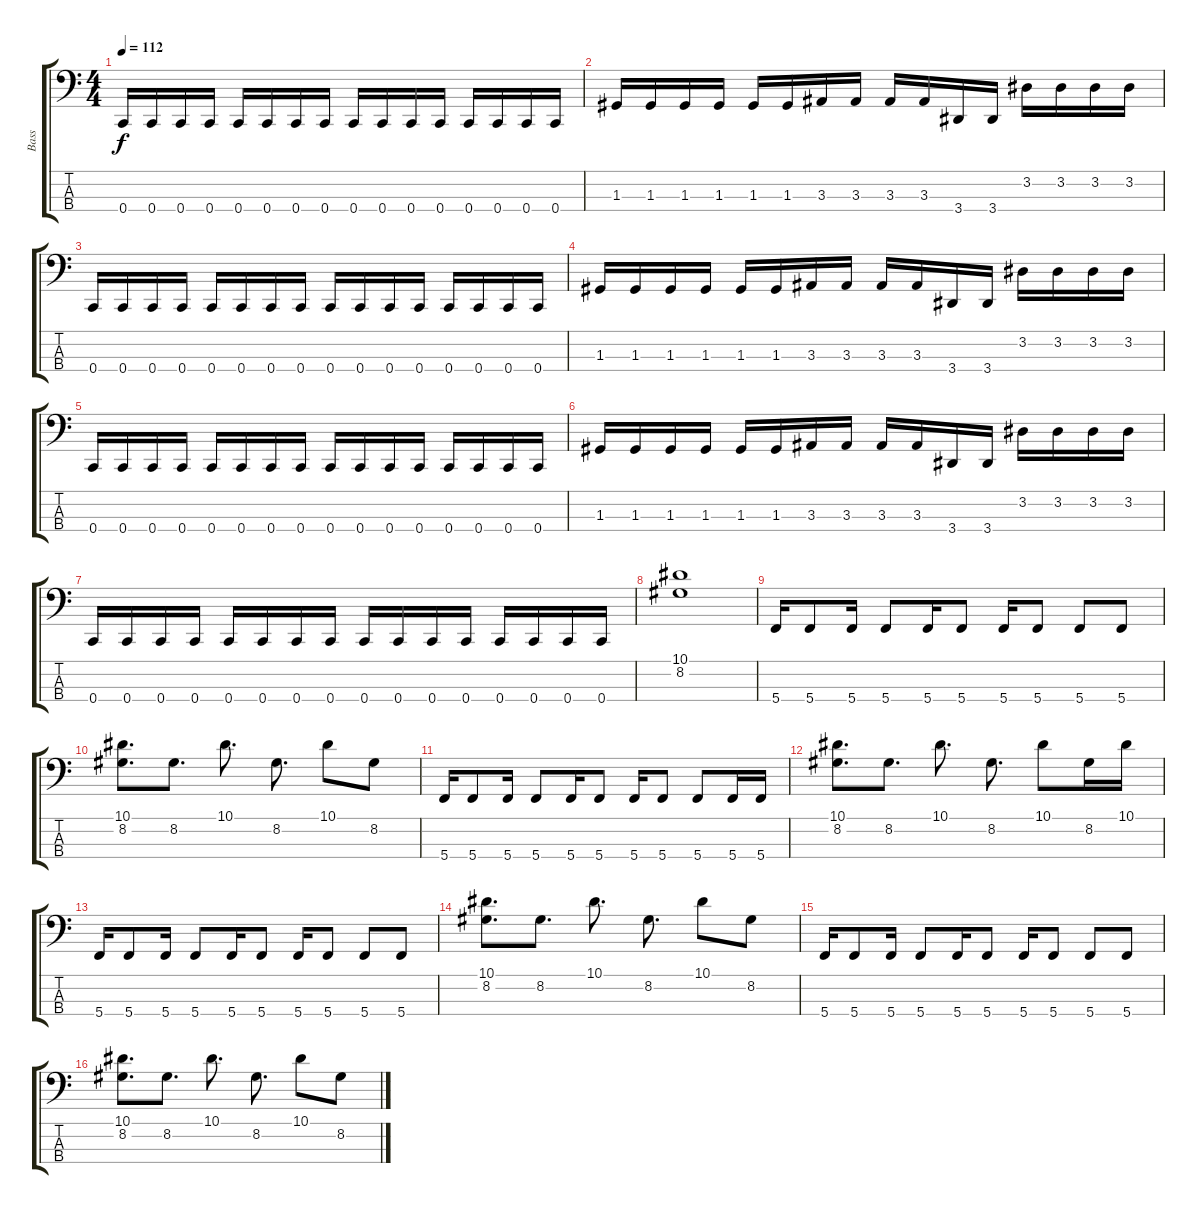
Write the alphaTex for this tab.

\track ("Bass" "Bass") {instrument electricbasspick}
\staff {score tabs}
\tuning (F2 C2 G1 C1) {hide}
\ts (4 4)
\tempo 112
\clef f4
\ks c
0.4.16{dy f} 0.4.16 0.4.16 0.4.16 0.4.16 0.4.16 0.4.16 0.4.16 0.4.16 0.4.16 0.4.16 0.4.16 0.4.16 0.4.16 0.4.16 0.4.16 |
1.3.16 1.3.16 1.3.16 1.3.16 1.3.16 1.3.16 3.3.16 3.3.16 3.3.16 3.3.16 3.4.16 3.4.16 3.2.16 3.2.16 3.2.16 3.2.16 |
0.4.16 0.4.16 0.4.16 0.4.16 0.4.16 0.4.16 0.4.16 0.4.16 0.4.16 0.4.16 0.4.16 0.4.16 0.4.16 0.4.16 0.4.16 0.4.16 |
1.3.16 1.3.16 1.3.16 1.3.16 1.3.16 1.3.16 3.3.16 3.3.16 3.3.16 3.3.16 3.4.16 3.4.16 3.2.16 3.2.16 3.2.16 3.2.16 |
0.4.16 0.4.16 0.4.16 0.4.16 0.4.16 0.4.16 0.4.16 0.4.16 0.4.16 0.4.16 0.4.16 0.4.16 0.4.16 0.4.16 0.4.16 0.4.16 |
1.3.16 1.3.16 1.3.16 1.3.16 1.3.16 1.3.16 3.3.16 3.3.16 3.3.16 3.3.16 3.4.16 3.4.16 3.2.16 3.2.16 3.2.16 3.2.16 |
0.4.16 0.4.16 0.4.16 0.4.16 0.4.16 0.4.16 0.4.16 0.4.16 0.4.16 0.4.16 0.4.16 0.4.16 0.4.16 0.4.16 0.4.16 0.4.16 |
(10.1 8.2).1 |
5.4.16 5.4.8 5.4.16 5.4.8 5.4.16 5.4.8 5.4.16 5.4.8 5.4.8 5.4.8 |
(10.1 8.2).8{d} 8.2.8{d} 10.1.8{d} 8.2.8{d} 10.1.8 8.2.8 |
5.4.16 5.4.8 5.4.16 5.4.8 5.4.16 5.4.8 5.4.16 5.4.8 5.4.8 5.4.16 5.4.16 |
(10.1 8.2).8{d} 8.2.8{d} 10.1.8{d} 8.2.8{d} 10.1.8 8.2.16 10.1.16 |
5.4.16 5.4.8 5.4.16 5.4.8 5.4.16 5.4.8 5.4.16 5.4.8 5.4.8 5.4.8 |
(10.1 8.2).8{d} 8.2.8{d} 10.1.8{d} 8.2.8{d} 10.1.8 8.2.8 |
5.4.16 5.4.8 5.4.16 5.4.8 5.4.16 5.4.8 5.4.16 5.4.8 5.4.8 5.4.8 |
(10.1 8.2).8{d} 8.2.8{d} 10.1.8{d} 8.2.8{d} 10.1.8 8.2.8
